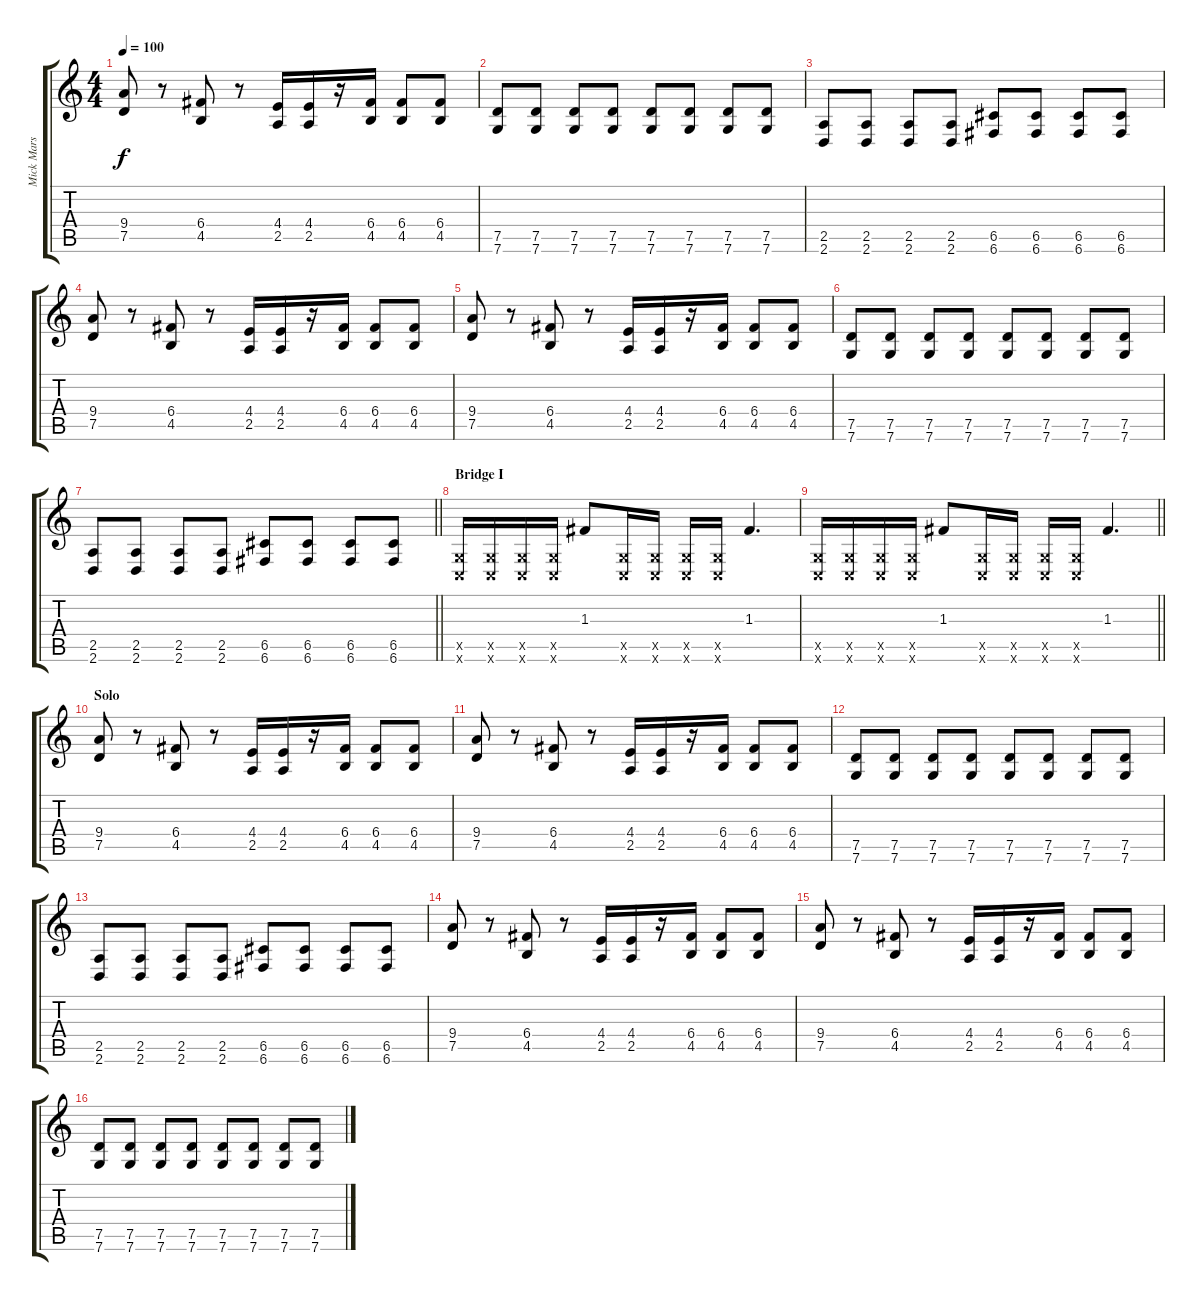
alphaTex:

\track ("Mick Mars Rhythym" "Mick Mars ") {instrument distortionguitar}
\staff {score tabs}
\tuning (D4 A3 F3 C3 G2 C2) {hide}
\ts (4 4)
\tempo 100
\clef g2
\ks c
(9.4 7.5).8{dy f} r.8 (6.4 4.5).8 r.8 (4.4 2.5).16 (4.4 2.5).16 r.16 (6.4 4.5).16 (6.4 4.5).8 (6.4 4.5).8 |
(7.5 7.6).8 (7.5 7.6).8 (7.5 7.6).8 (7.5 7.6).8 (7.5 7.6).8 (7.5 7.6).8 (7.5 7.6).8 (7.5 7.6).8 |
(2.5 2.6).8 (2.5 2.6).8 (2.5 2.6).8 (2.5 2.6).8 (6.5 6.6).8 (6.5 6.6).8 (6.5 6.6).8 (6.5 6.6).8 |
(9.4 7.5).8 r.8 (6.4 4.5).8 r.8 (4.4 2.5).16 (4.4 2.5).16 r.16 (6.4 4.5).16 (6.4 4.5).8 (6.4 4.5).8 |
(9.4 7.5).8 r.8 (6.4 4.5).8 r.8 (4.4 2.5).16 (4.4 2.5).16 r.16 (6.4 4.5).16 (6.4 4.5).8 (6.4 4.5).8 |
(7.5 7.6).8 (7.5 7.6).8 (7.5 7.6).8 (7.5 7.6).8 (7.5 7.6).8 (7.5 7.6).8 (7.5 7.6).8 (7.5 7.6).8 |
\barLineRight lightlight
(2.5 2.6).8 (2.5 2.6).8 (2.5 2.6).8 (2.5 2.6).8 (6.5 6.6).8 (6.5 6.6).8 (6.5 6.6).8 (6.5 6.6).8 |
\section ("" "Bridge I")
(0.5{x} 0.6{x}).16 (0.5{x} 0.6{x}).16 (0.5{x} 0.6{x}).16 (0.5{x} 0.6{x}).16 1.3.8 (0.5{x} 0.6{x}).16 (0.5{x} 0.6{x}).16 (0.5{x} 0.6{x}).16 (0.5{x} 0.6{x}).16 1.3.4{d} |
\barLineRight lightlight
(0.5{x} 0.6{x}).16 (0.5{x} 0.6{x}).16 (0.5{x} 0.6{x}).16 (0.5{x} 0.6{x}).16 1.3.8 (0.5{x} 0.6{x}).16 (0.5{x} 0.6{x}).16 (0.5{x} 0.6{x}).16 (0.5{x} 0.6{x}).16 1.3.4{d} |
\section ("" "Solo")
(9.4 7.5).8 r.8 (6.4 4.5).8 r.8 (4.4 2.5).16 (4.4 2.5).16 r.16 (6.4 4.5).16 (6.4 4.5).8 (6.4 4.5).8 |
(9.4 7.5).8 r.8 (6.4 4.5).8 r.8 (4.4 2.5).16 (4.4 2.5).16 r.16 (6.4 4.5).16 (6.4 4.5).8 (6.4 4.5).8 |
(7.5 7.6).8 (7.5 7.6).8 (7.5 7.6).8 (7.5 7.6).8 (7.5 7.6).8 (7.5 7.6).8 (7.5 7.6).8 (7.5 7.6).8 |
(2.5 2.6).8 (2.5 2.6).8 (2.5 2.6).8 (2.5 2.6).8 (6.5 6.6).8 (6.5 6.6).8 (6.5 6.6).8 (6.5 6.6).8 |
(9.4 7.5).8 r.8 (6.4 4.5).8 r.8 (4.4 2.5).16 (4.4 2.5).16 r.16 (6.4 4.5).16 (6.4 4.5).8 (6.4 4.5).8 |
(9.4 7.5).8 r.8 (6.4 4.5).8 r.8 (4.4 2.5).16 (4.4 2.5).16 r.16 (6.4 4.5).16 (6.4 4.5).8 (6.4 4.5).8 |
(7.5 7.6).8 (7.5 7.6).8 (7.5 7.6).8 (7.5 7.6).8 (7.5 7.6).8 (7.5 7.6).8 (7.5 7.6).8 (7.5 7.6).8
